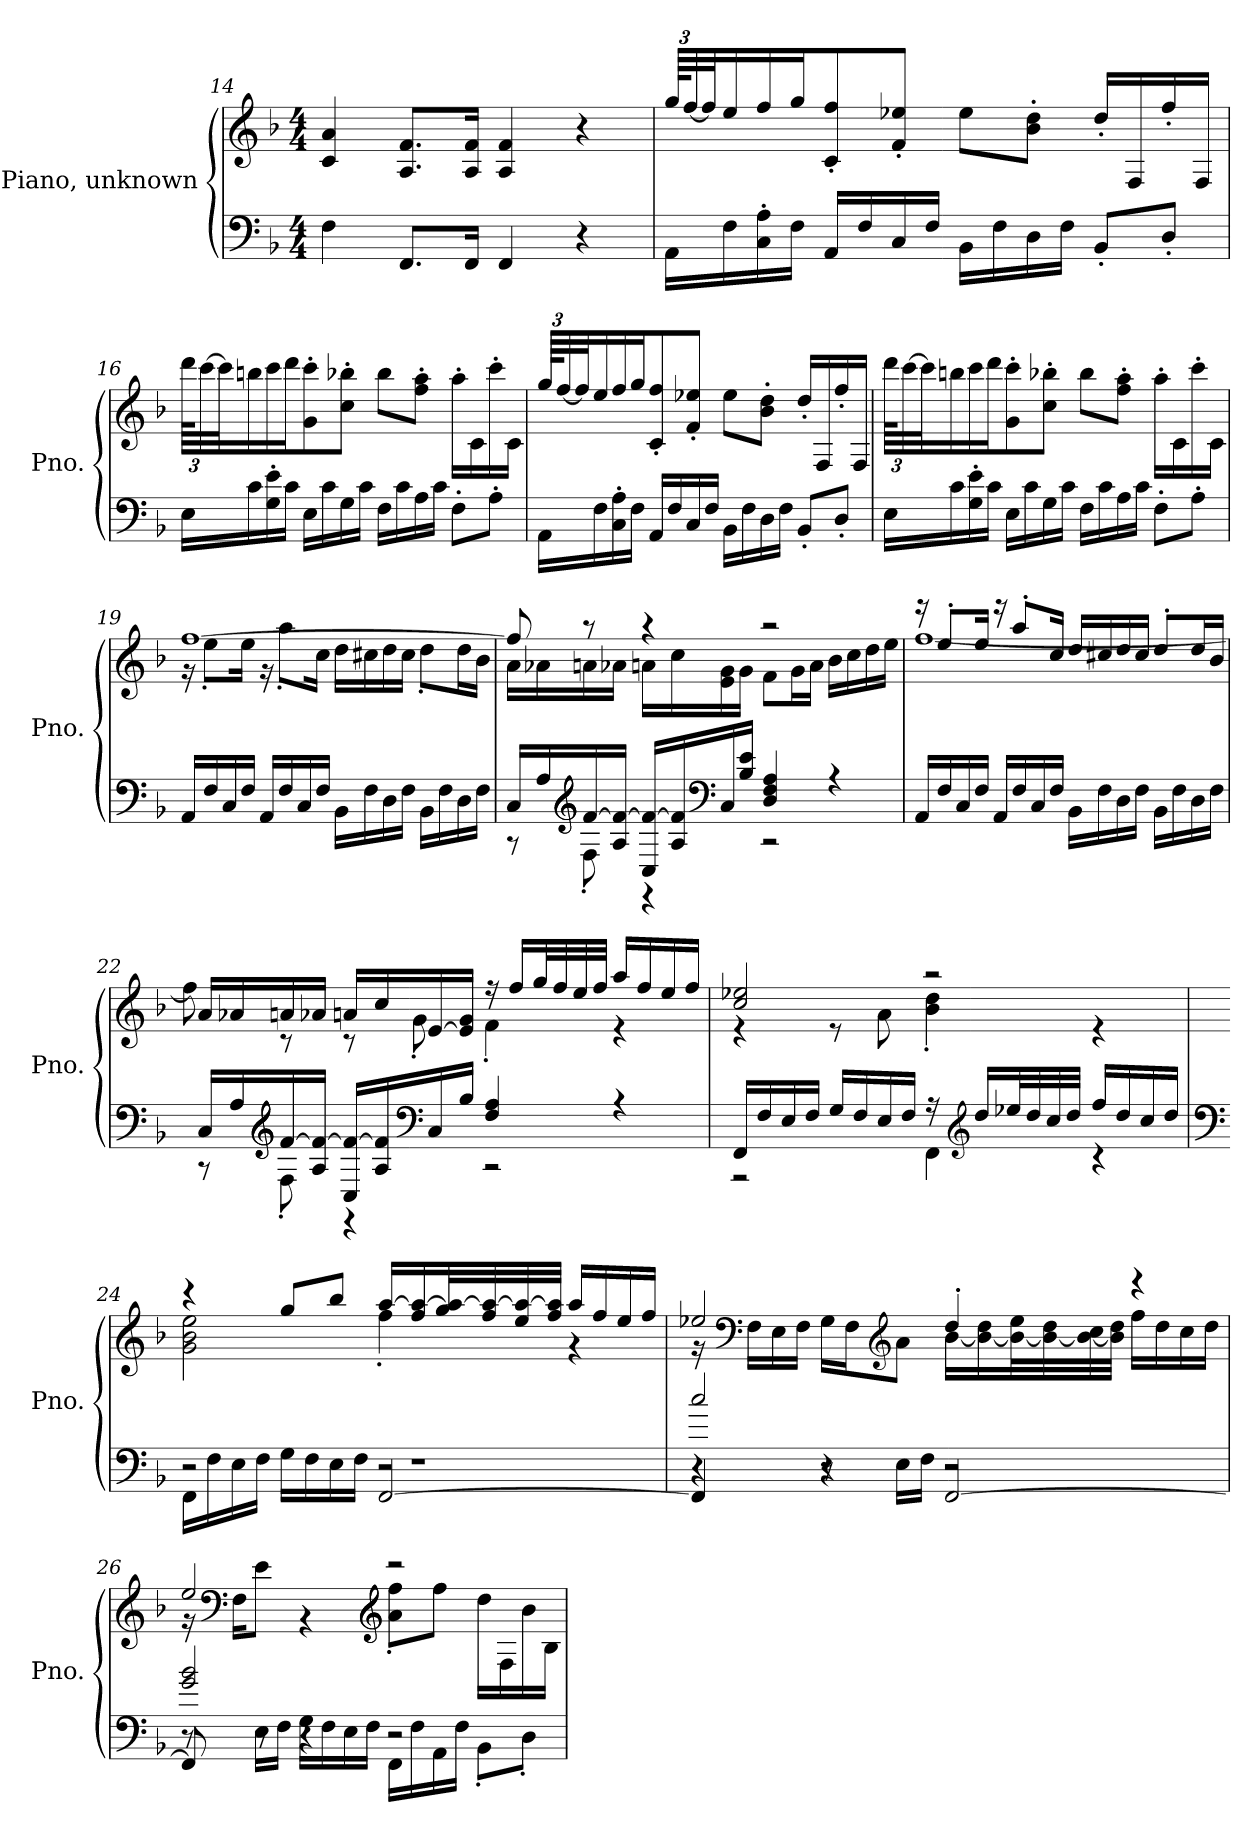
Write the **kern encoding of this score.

**kern	**kern
*part1	*part1
*staff2	*staff1
*I"Piano, unknown	*
*I'Pno.	*
*clefF4	*clefG2
*k[b-]	*k[b-]
*M4/4	*M4/4
=14	=14
4F\	4c/ 4a/
8.FF/L	8.A/ 8.f/L
16FF/Jk	16A/ 16f/Jk
4FF/	4A/ 4f/
4r	4r
!!LO:LB:g=z
=15	=15
*	*Xbrackettup
16AA\LL	96gg/KLLL
.	[48ff/
.	32ff/J]
16F\	16ee/
16C\' 16A\'	16ff/
16F\JJ	16gg/J
16AA/LL	8c/' 8ff/'
16F/	.
16C/	8f/' 8ee-X/'J
16F/JJ	.
16BB-\LL	8ee-\L
16F\	.
16D\	8b-\' 8dd\'J
16F\JJ	.
8BB-'/L	16dd'/LL
.	16F/
8D'/J	16ff'/
.	16F/JJ
=16	=16
16E\LL	96ddd\KLLL
.	[48ccc\
.	32ccc\J]
16c\	16bbn\
16G\' 16e\'	16ccc\
16c\JJ	16ddd\J
16E\LL	8g\' 8ccc\'
16c\	.
16G\	8cc\' 8bb-X\'J
16c\JJ	.
16F\LL	8bb-\L
16c\	.
16A\	8ff\' 8aa\'J
16c\JJ	.
8F'\L	16aa'\LL
.	16c\
8A'\J	16ccc'\
.	16c\JJ
!!LO:LB:g=z
=17	=17
16AA\LL	96gg/KLLL
.	[48ff/
.	32ff/J]
16F\	16ee/
16C\' 16A\'	16ff/
16F\JJ	16gg/J
16AA/LL	8c/' 8ff/'
16F/	.
16C/	8f/' 8ee-X/'J
16F/JJ	.
16BB-\LL	8ee-\L
16F\	.
16D\	8b-\' 8dd\'J
16F\JJ	.
8BB-'/L	16dd'/LL
.	16F/
8D'/J	16ff'/
.	16F/JJ
=18	=18
16E\LL	96ddd\KLLL
.	[48ccc\
.	32ccc\J]
16c\	16bbn\
16G\' 16e\'	16ccc\
16c\JJ	16ddd\J
16E\LL	8g\' 8ccc\'
16c\	.
16G\	8cc\' 8bb-X\'J
16c\JJ	.
16F\LL	8bb-\L
16c\	.
16A\	8ff\' 8aa\'J
16c\JJ	.
8F'\L	16aa'\LL
.	16c\
8A'\J	16ccc'\
.	16c\JJ
!!LO:LB:g=z
=19	=19
*	*^
16AA/LL	[1ff	16r
16F/	.	8ee'\L
16C/	.	.
16F/JJ	.	16ee\Jk
16AA/LL	.	16r
16F/	.	8aa'\L
16C/	.	.
16F/JJ	.	16cc\Jk
16BB-\LL	.	16dd\LL
16F\	.	16cc#X\
16D\	.	16dd\
16F\JJ	.	16cc#\JJ
16BB-\LL	.	8dd'\L
16F\	.	.
16D\	.	16dd\L
16F\JJ	.	16b-\JJ
=20	=20	=20
*^	*	*
16C/LL	8r	8ff/]	16a\LL
16A/	.	.	16a-X\
*clefG2	*	*	*
[16f/	8F'\	8r	16an\
16A/ 16f/_JJ	.	.	16a-X\JJ
16C/ 16f/_LL	4r	4r	16an\LL
16A/ 16f/]	.	.	16cc\
*clefF4	*	*	*
16C/	.	.	16e\ 16g\
16B-/ 16e/JJ	.	.	16g\JJ
4D/ 4F/ 4A/	2r	2r	8f\L
.	.	.	16g\L
.	.	.	16a\JJ
4r	.	.	16b-\LL
.	.	.	16cc\
.	.	.	16dd\
.	.	.	16ee\JJ
*v	*v	*	*
!!LO:LB:g=z	!!
=21	=21	=21
16AA/LL	16r	[1ff
16F/	8ee'/L	.
16C/	.	.
16F/JJ	16ee/Jk	.
16AA/LL	16r	.
16F/	8aa'/L	.
16C/	.	.
16F/JJ	16cc/Jk	.
16BB-\LL	16dd/LL	.
16F\	16cc#X/	.
16D\	16dd/	.
16F\JJ	16cc#/JJ	.
16BB-\LL	8dd'/L	.
16F\	.	.
16D\	16dd/L	.
16F\JJ	16b-/JJ	.
=22	=22	=22
*^	*	*
16C/LL	8r	16a/LL	8ff\]
16A/	.	16a-X/	.
*clefG2	*	*	*
[16f/	8F'\	16an/	8r
16A/ 16f/_JJ	.	16a-X/JJ	.
16C/ 16f/_LL	4r	16an/LL	8r
16A/ 16f/]	.	16cc/	.
*clefF4	*	*	*
16C/	.	[16e/	8g'\
16B-/JJ	.	16e/] 16g/JJ	.
4F/ 4A/	2r	16r	4f'\
.	.	16ff/LL	.
.	.	32gg/L	.
.	.	32ff/	.
.	.	32ee/	.
.	.	32ff/JJJ	.
4r	.	16aa/LL	4r
.	.	16ff/	.
.	.	16ee/	.
.	.	16ff/JJ	.
!!LO:LB:g=z	!!
=23	=23	=23	=23
16FF/LL	2r	2cc/ 2ee-X/	4r
16F/	.	.	.
16E/	.	.	.
16F/JJ	.	.	.
16G/LL	.	.	8r
16F/	.	.	.
16E/	.	.	8a\
16F/JJ	.	.	.
16r	4FF\	2r	4b-\' 4dd\'
*clefG2	*	*	*
16dd/LL	.	.	.
32ee-X/L	.	.	.
32dd/	.	.	.
32cc/	.	.	.
32dd/JJJ	.	.	.
16ff/LL	4r	.	4r
16dd/	.	.	.
16cc/	.	.	.
16dd/JJ	.	.	.
*v	*v	*	*
=24	=24	=24
*clefF4	*	*
*^	*	*
*	*^	*	*
1r	16FF\LL	2r	4r	2g\ 2b-\ 2ee\
.	16F\	.	.	.
.	16E\	.	.	.
.	16F\JJ	.	.	.
.	16G\LL	.	8gg/L	.
.	16F\	.	.	.
.	16E\	.	8bb-/J	.
.	16F\JJ	.	.	.
.	2r	[2FF/	[16aa/LL	4ff'\
.	.	.	16ff/ 16aa/_	.
.	.	.	32gg/ 32aa/_L	.
.	.	.	32ff/ 32aa/_	.
.	.	.	32ee/ 32aa/_	.
.	.	.	32ff/ 32aa/]JJJ	.
.	.	.	16aa/LL	4r
.	.	.	16ff/	.
.	.	.	16ee/	.
.	.	.	16ff/JJ	.
!!LO:PB:g=z	!!
=25	=25	=25	=25	=25
2cc/	4r	4FF/]	2ee-X/	16r
*	*	*	*clefF4	*
.	.	.	.	16F\LL
.	.	.	.	16E\
.	.	.	.	16F\JJ
.	8r	4r	.	16G\LL
.	.	.	.	16F\J
*	*	*	*clefG2	*
.	16E\LL	.	.	8a\J
.	16F\JJ	.	.	.
2r	2r	[2FF/	4dd'/	[16b-\LL
.	.	.	.	16b-\_ 16dd\
.	.	.	.	32b-\_ 32ee-\L
.	.	.	.	32b-\_ 32dd\
.	.	.	.	32b-\_ 32cc\
.	.	.	.	32b-\] 32dd\JJJ
.	.	.	4r	16ff\LL
.	.	.	.	16dd\
.	.	.	.	16cc\
.	.	.	.	16dd\JJ
=26	=26	=26	=26	=26
2g/ 2b-/	8r	8FF/]	2ee/	16r
*	*	*	*clefF4	*
.	.	.	.	16F\KL
.	16E\LL	8r	.	8e\J
.	16F\JJ	.	.	.
.	16G\LL	4r	.	4r
.	16F\	.	.	.
.	16E\	.	.	.
.	16F\JJ	.	.	.
*	*	*	*clefG2	*
2r	16FF\LL	2r	2r	8a\' 8ff\'L
.	16F\	.	.	.
.	16AA\	.	.	8ff\J
.	16F\JJ	.	.	.
.	8BB-'\L	.	.	16dd\LL
.	.	.	.	16F\
.	8D'\J	.	.	16b-\
.	.	.	.	16B-\JJ
*v	*v	*v	*	*
*	*v	*v
=	=
*-	*-
